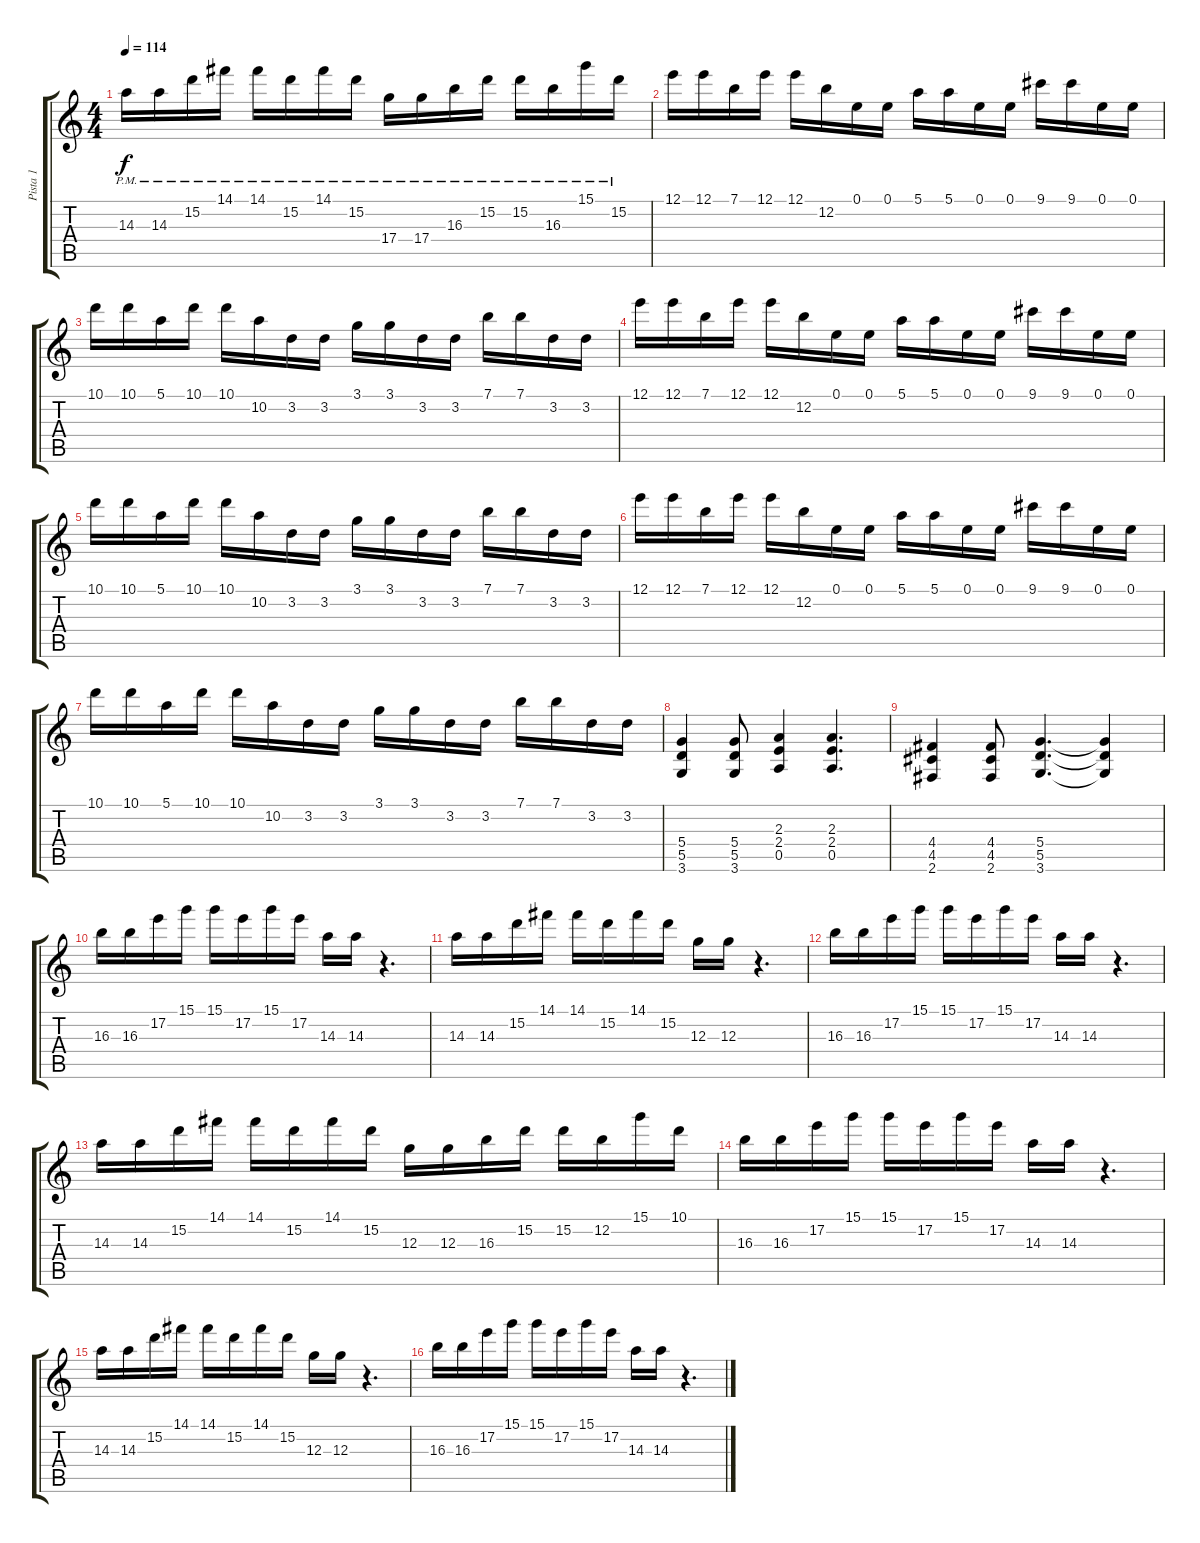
\track ("Pista 1" "Pista 1") {instrument overdrivenguitar}
\staff {score tabs}
\tuning (E4 B3 G3 D3 A2 E2) {hide}
\ts (4 4)
\tempo 114
\clef g2
\ks c
14.3{pm}.16{dy f} 14.3{pm}.16 15.2{pm}.16 14.1{pm}.16 14.1{pm}.16 15.2{pm}.16 14.1{pm}.16 15.2{pm}.16 17.4{pm}.16 17.4{pm}.16 16.3{pm}.16 15.2{pm}.16 15.2{pm}.16 16.3{pm}.16 15.1{pm}.16 15.2{pm}.16 |
12.1.16 12.1.16 7.1.16 12.1.16 12.1.16 12.2.16 0.1.16 0.1.16 5.1.16 5.1.16 0.1.16 0.1.16 9.1.16 9.1.16 0.1.16 0.1.16 |
10.1.16 10.1.16 5.1.16 10.1.16 10.1.16 10.2.16 3.2.16 3.2.16 3.1.16 3.1.16 3.2.16 3.2.16 7.1.16 7.1.16 3.2.16 3.2.16 |
12.1.16 12.1.16 7.1.16 12.1.16 12.1.16 12.2.16 0.1.16 0.1.16 5.1.16 5.1.16 0.1.16 0.1.16 9.1.16 9.1.16 0.1.16 0.1.16 |
10.1.16 10.1.16 5.1.16 10.1.16 10.1.16 10.2.16 3.2.16 3.2.16 3.1.16 3.1.16 3.2.16 3.2.16 7.1.16 7.1.16 3.2.16 3.2.16 |
12.1.16 12.1.16 7.1.16 12.1.16 12.1.16 12.2.16 0.1.16 0.1.16 5.1.16 5.1.16 0.1.16 0.1.16 9.1.16 9.1.16 0.1.16 0.1.16 |
10.1.16 10.1.16 5.1.16 10.1.16 10.1.16 10.2.16 3.2.16 3.2.16 3.1.16 3.1.16 3.2.16 3.2.16 7.1.16 7.1.16 3.2.16 3.2.16 |
(5.4 5.5 3.6).4 (5.4 5.5 3.6).8 (2.3 2.4 0.5).4 (2.3 2.4 0.5).4{d} |
(4.4 4.5 2.6).4 (4.4 4.5 2.6).8 (5.4 5.5 3.6).4{d} (5.4{t} 5.5{t} 3.6{t}).4 |
16.3.16 16.3.16 17.2.16 15.1.16 15.1.16 17.2.16 15.1.16 17.2.16 14.3.16 14.3.16 r.4{d} |
14.3.16 14.3.16 15.2.16 14.1.16 14.1.16 15.2.16 14.1.16 15.2.16 12.3.16 12.3.16 r.4{d} |
16.3.16 16.3.16 17.2.16 15.1.16 15.1.16 17.2.16 15.1.16 17.2.16 14.3.16 14.3.16 r.4{d} |
14.3.16 14.3.16 15.2.16 14.1.16 14.1.16 15.2.16 14.1.16 15.2.16 12.3.16 12.3.16 16.3.16 15.2.16 15.2.16 12.2.16 15.1.16 10.1.16 |
16.3.16 16.3.16 17.2.16 15.1.16 15.1.16 17.2.16 15.1.16 17.2.16 14.3.16 14.3.16 r.4{d} |
14.3.16 14.3.16 15.2.16 14.1.16 14.1.16 15.2.16 14.1.16 15.2.16 12.3.16 12.3.16 r.4{d} |
16.3.16 16.3.16 17.2.16 15.1.16 15.1.16 17.2.16 15.1.16 17.2.16 14.3.16 14.3.16 r.4{d}
